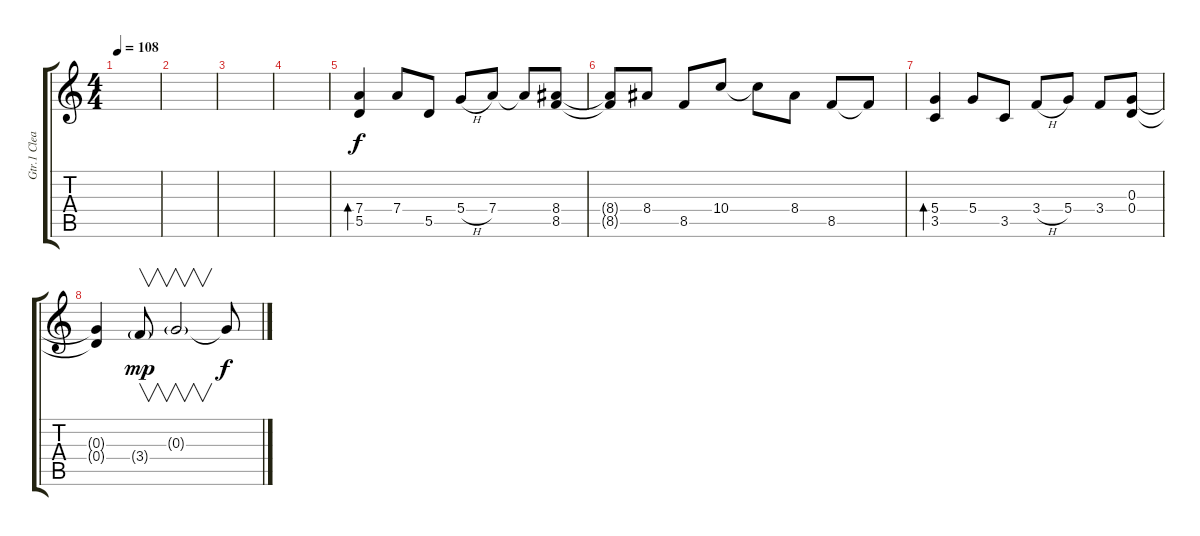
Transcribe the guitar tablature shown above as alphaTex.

\track ("Gtr.1 Clean + delay" "Gtr.1 Clea") {instrument acousticguitarsteel}
\staff {score tabs}
\tuning (E4 B3 G3 D3 A2 E2) {hide}
\ts (4 4)
\tempo 108
\clef g2
\ks c
|
|
|
|
(7.4 5.5).4{bd 480 dy f} 7.4.8 5.5.8 5.4{h}.8 7.4.8 7.4{t}.8 (8.4 8.5).8 |
(8.4{t} 8.5{t}).8 8.4.8 8.5.8 10.4.8 10.4{t}.8 8.4.8 8.5.8 8.5{t}.8 |
(5.4 3.5).4{bd 480} 5.4.8 3.5.8 3.4{h}.8 5.4.8 3.4.8 (0.3 0.4).8 |
(0.3{t} 0.4{t}).4 3.4{g}.8{v dy mp} 0.3{g}.2{v} 0.3{t}.8{dy f}
